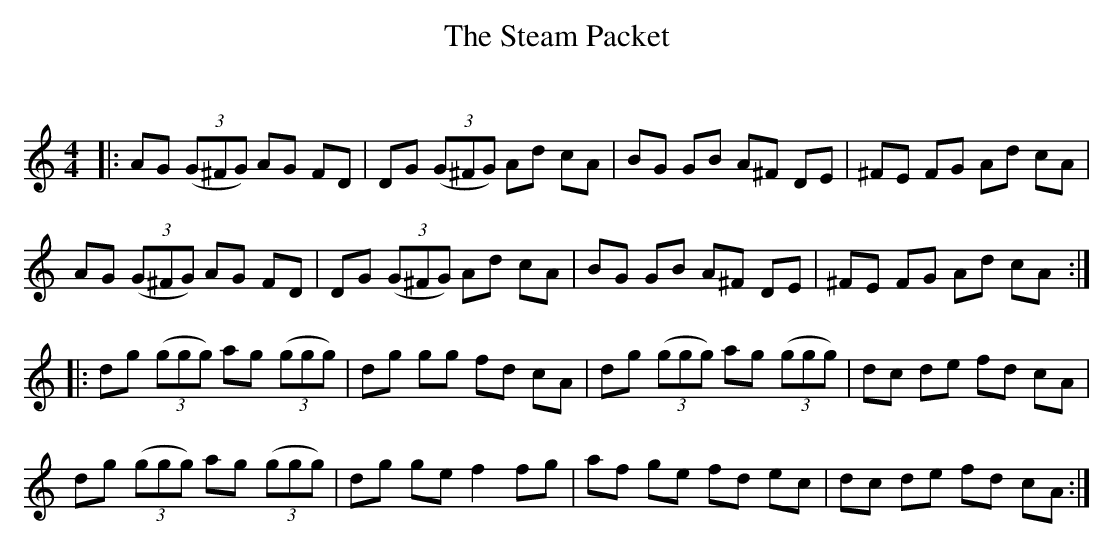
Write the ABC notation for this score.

X:1
T: The Steam Packet
C:
Q: 232
K:Am
M:4/4
L:1/8
|:AG ((3G^FG) AG FD|DG ((3G^FG) Ad cA|BG GB A^F DE|^FE FG Ad cA|
AG ((3G^FG) AG FD|DG ((3G^FG) Ad cA|BG GB A^F DE|^FE FG Ad cA:|
|:dg ((3ggg) ag ((3ggg) |dg gg fd cA|dg ((3ggg) ag ((3ggg) |dc de fd cA|
dg ((3ggg) ag ((3ggg) |dg ge f2 fg|af ge fd ec|dc de fd cA:|
